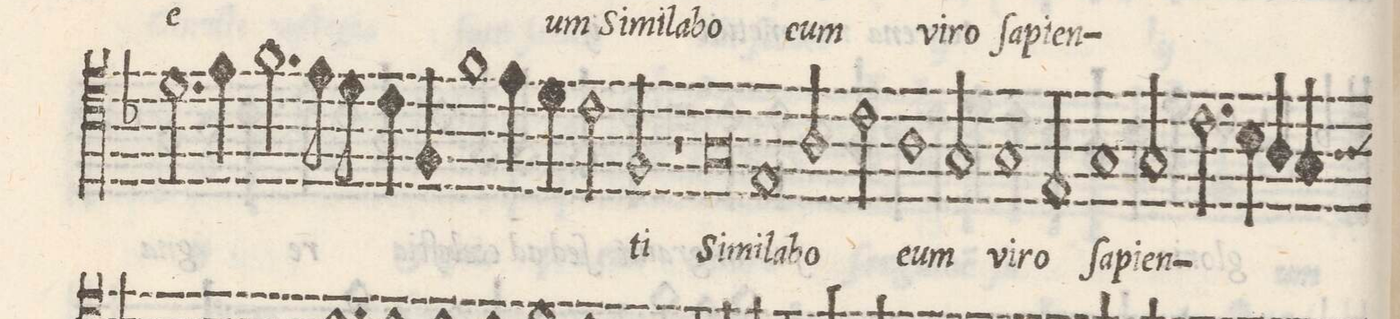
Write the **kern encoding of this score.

**kern	**text
*I"TENOR	*
*clefC4	*
*k[b-]	*
*met(C|)	*
*M2/1	*
2.d\	.
4e\	.
=26-	=26-
2.f\	.
8e\	.
8d\	.
4c\	.
4F/	.
1f\	.
=27-	=27-
4e\	.
4d\	.
2c\	.
2F/	-ti
=28-	=28-
1r	.
0G	Si-
=29-	=29-
1E	-mi-
=30-	=30-
2A/	-la-
2c\	-bo
1A	e-
=31-	=31-
2G/	-um
1G/	vi-
2E/	-ro
=32-	=32-
1G	ſa-
2G/	-pi-
2.c\	-en-
=33-	=33-
4B-\	.
4A/	.
4G/	.
*custos:A	*
*-	*-
